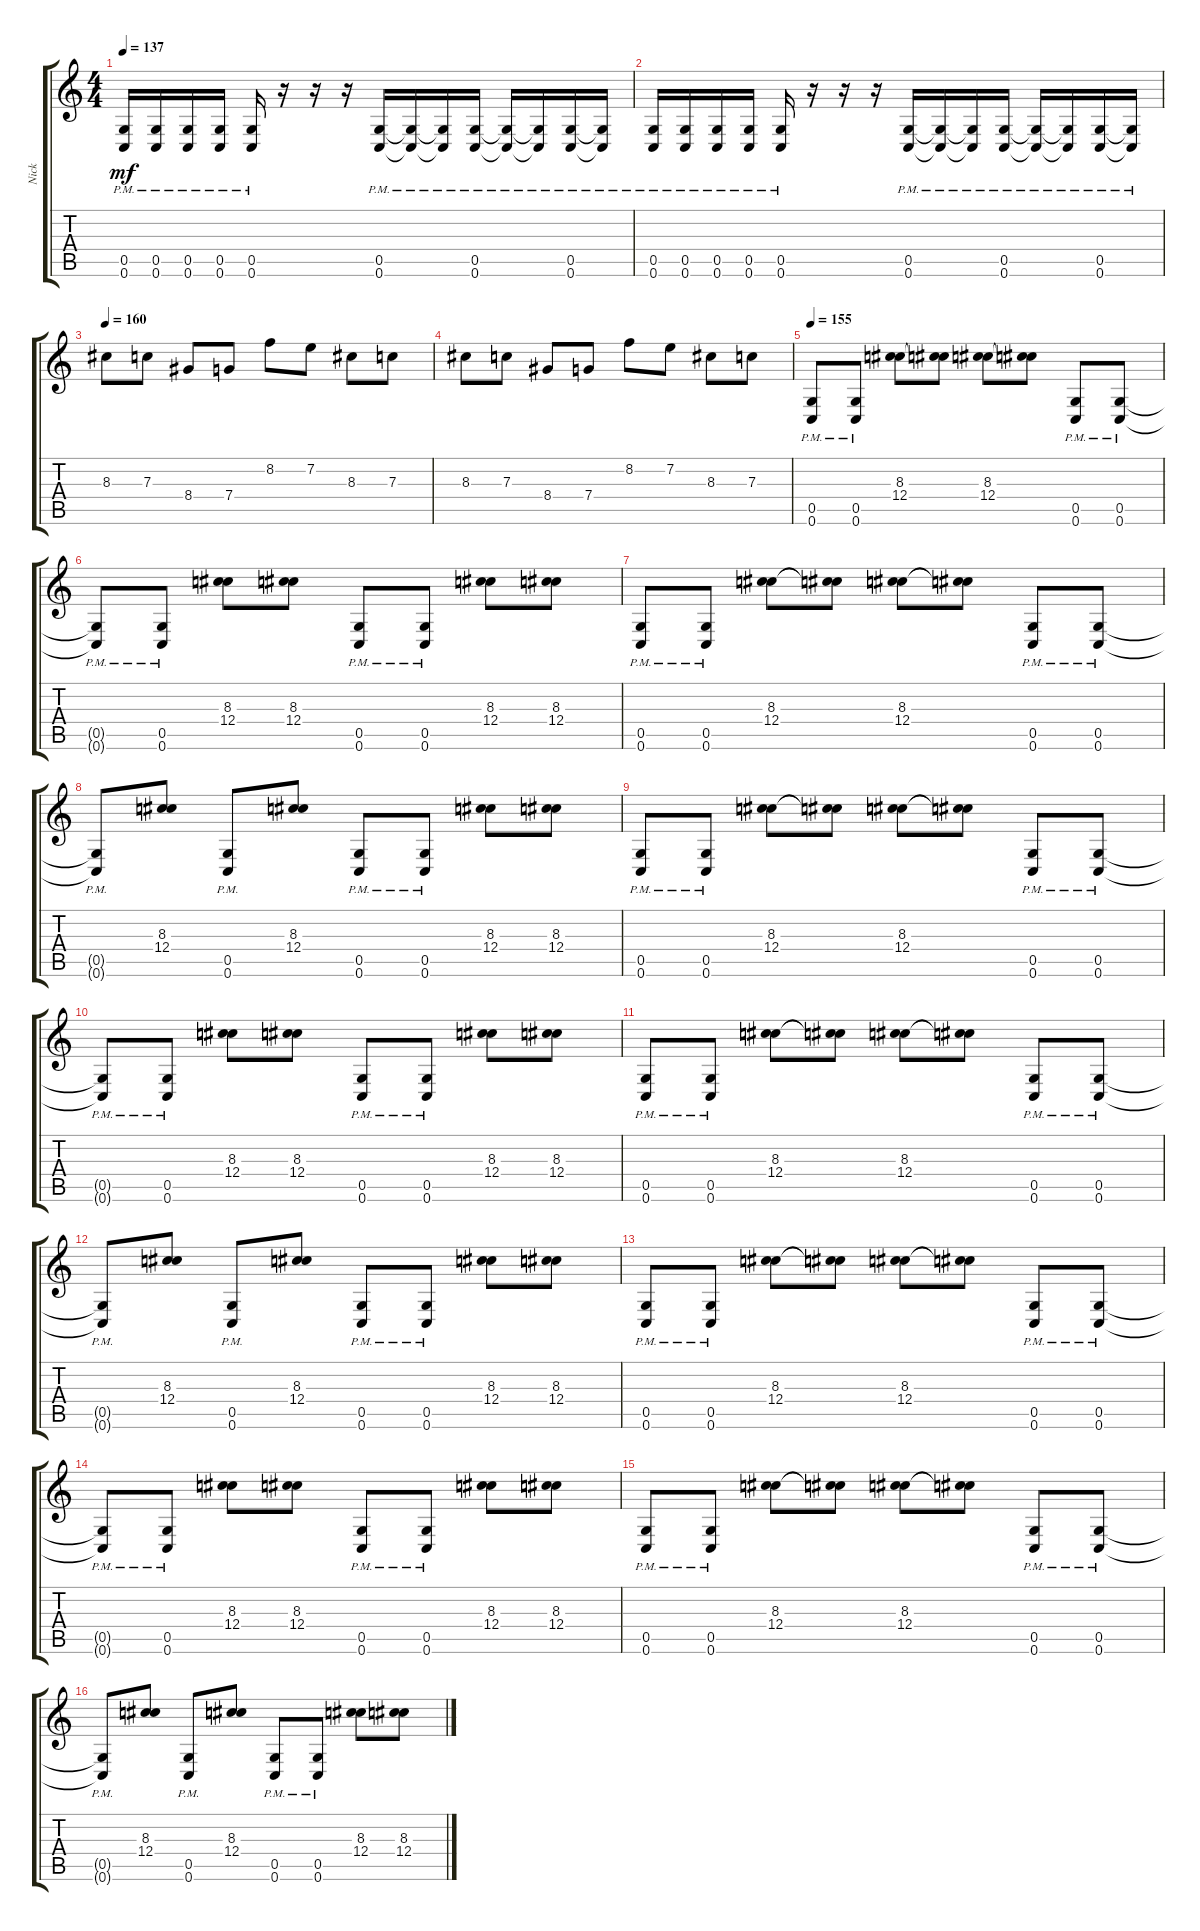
\track ("Nick" "Nick") {instrument distortionguitar}
\staff {score tabs}
\tuning (D4 A3 F3 C3 G2 C2) {hide}
\ts (4 4)
\tempo 137
\clef g2
\ks c
(0.5{pm} 0.6{pm}).16{dy mf} (0.5{pm} 0.6{pm}).16 (0.5{pm} 0.6{pm}).16 (0.5{pm} 0.6{pm}).16 (0.5{pm} 0.6{pm}).16 r.16 r.16 r.16 (0.5{pm} 0.6{pm}).16 (0.5{pm t} 0.6{pm t}).16 (0.5{pm t} 0.6{pm t}).16 (0.5{pm} 0.6{pm}).16 (0.5{pm t} 0.6{pm t}).16 (0.5{pm t} 0.6{pm t}).16 (0.5{pm} 0.6{pm}).16 (0.5{pm t} 0.6{pm t}).16 |
(0.5{pm} 0.6{pm}).16 (0.5{pm} 0.6{pm}).16 (0.5{pm} 0.6{pm}).16 (0.5{pm} 0.6{pm}).16 (0.5{pm} 0.6{pm}).16 r.16 r.16 r.16 (0.5{pm} 0.6{pm}).16 (0.5{pm t} 0.6{pm t}).16 (0.5{pm t} 0.6{pm t}).16 (0.5{pm} 0.6{pm}).16 (0.5{pm t} 0.6{pm t}).16 (0.5{pm t} 0.6{pm t}).16 (0.5{pm} 0.6{pm}).16 (0.5{pm t} 0.6{pm t}).16 |
\tempo 160
8.3.8 7.3.8 8.4.8 7.4.8 8.2.8 7.2.8 8.3.8 7.3.8 |
8.3.8 7.3.8 8.4.8 7.4.8 8.2.8 7.2.8 8.3.8 7.3.8 |
\tempo 155
(0.5{pm} 0.6).8 (0.5{pm} 0.6).8 (8.3 12.4).8 (8.3{t} 12.4{t}).8 (8.3 12.4).8 (8.3{t} 12.4{t}).8 (0.5{pm} 0.6{pm}).8 (0.5{pm} 0.6{pm}).8 |
(0.5{pm t} 0.6{pm t}).8 (0.5{pm} 0.6{pm}).8 (8.3 12.4).8 (8.3 12.4).8 (0.5{pm} 0.6{pm}).8 (0.5{pm} 0.6{pm}).8 (8.3 12.4).8 (8.3 12.4).8 |
(0.5{pm} 0.6).8 (0.5{pm} 0.6).8 (8.3 12.4).8 (8.3{t} 12.4{t}).8 (8.3 12.4).8 (8.3{t} 12.4{t}).8 (0.5{pm} 0.6{pm}).8 (0.5{pm} 0.6{pm}).8 |
(0.5{pm t} 0.6{pm t}).8 (8.3 12.4).8 (0.5{pm} 0.6).8 (8.3 12.4).8 (0.5{pm} 0.6).8 (0.5{pm} 0.6).8 (8.3 12.4).8 (8.3 12.4).8 |
(0.5{pm} 0.6).8 (0.5{pm} 0.6).8 (8.3 12.4).8 (8.3{t} 12.4{t}).8 (8.3 12.4).8 (8.3{t} 12.4{t}).8 (0.5{pm} 0.6{pm}).8 (0.5{pm} 0.6{pm}).8 |
(0.5{pm t} 0.6{pm t}).8 (0.5{pm} 0.6{pm}).8 (8.3 12.4).8 (8.3 12.4).8 (0.5{pm} 0.6{pm}).8 (0.5{pm} 0.6{pm}).8 (8.3 12.4).8 (8.3 12.4).8 |
(0.5{pm} 0.6).8 (0.5{pm} 0.6).8 (8.3 12.4).8 (8.3{t} 12.4{t}).8 (8.3 12.4).8 (8.3{t} 12.4{t}).8 (0.5{pm} 0.6{pm}).8 (0.5{pm} 0.6{pm}).8 |
(0.5{pm t} 0.6{pm t}).8 (8.3 12.4).8 (0.5{pm} 0.6).8 (8.3 12.4).8 (0.5{pm} 0.6).8 (0.5{pm} 0.6).8 (8.3 12.4).8 (8.3 12.4).8 |
(0.5{pm} 0.6).8 (0.5{pm} 0.6).8 (8.3 12.4).8 (8.3{t} 12.4{t}).8 (8.3 12.4).8 (8.3{t} 12.4{t}).8 (0.5{pm} 0.6{pm}).8 (0.5{pm} 0.6{pm}).8 |
(0.5{pm t} 0.6{pm t}).8 (0.5{pm} 0.6{pm}).8 (8.3 12.4).8 (8.3 12.4).8 (0.5{pm} 0.6{pm}).8 (0.5{pm} 0.6{pm}).8 (8.3 12.4).8 (8.3 12.4).8 |
(0.5{pm} 0.6).8 (0.5{pm} 0.6).8 (8.3 12.4).8 (8.3{t} 12.4{t}).8 (8.3 12.4).8 (8.3{t} 12.4{t}).8 (0.5{pm} 0.6{pm}).8 (0.5{pm} 0.6{pm}).8 |
(0.5{pm t} 0.6{pm t}).8 (8.3 12.4).8 (0.5{pm} 0.6).8 (8.3 12.4).8 (0.5{pm} 0.6).8 (0.5{pm} 0.6).8 (8.3 12.4).8 (8.3 12.4).8
